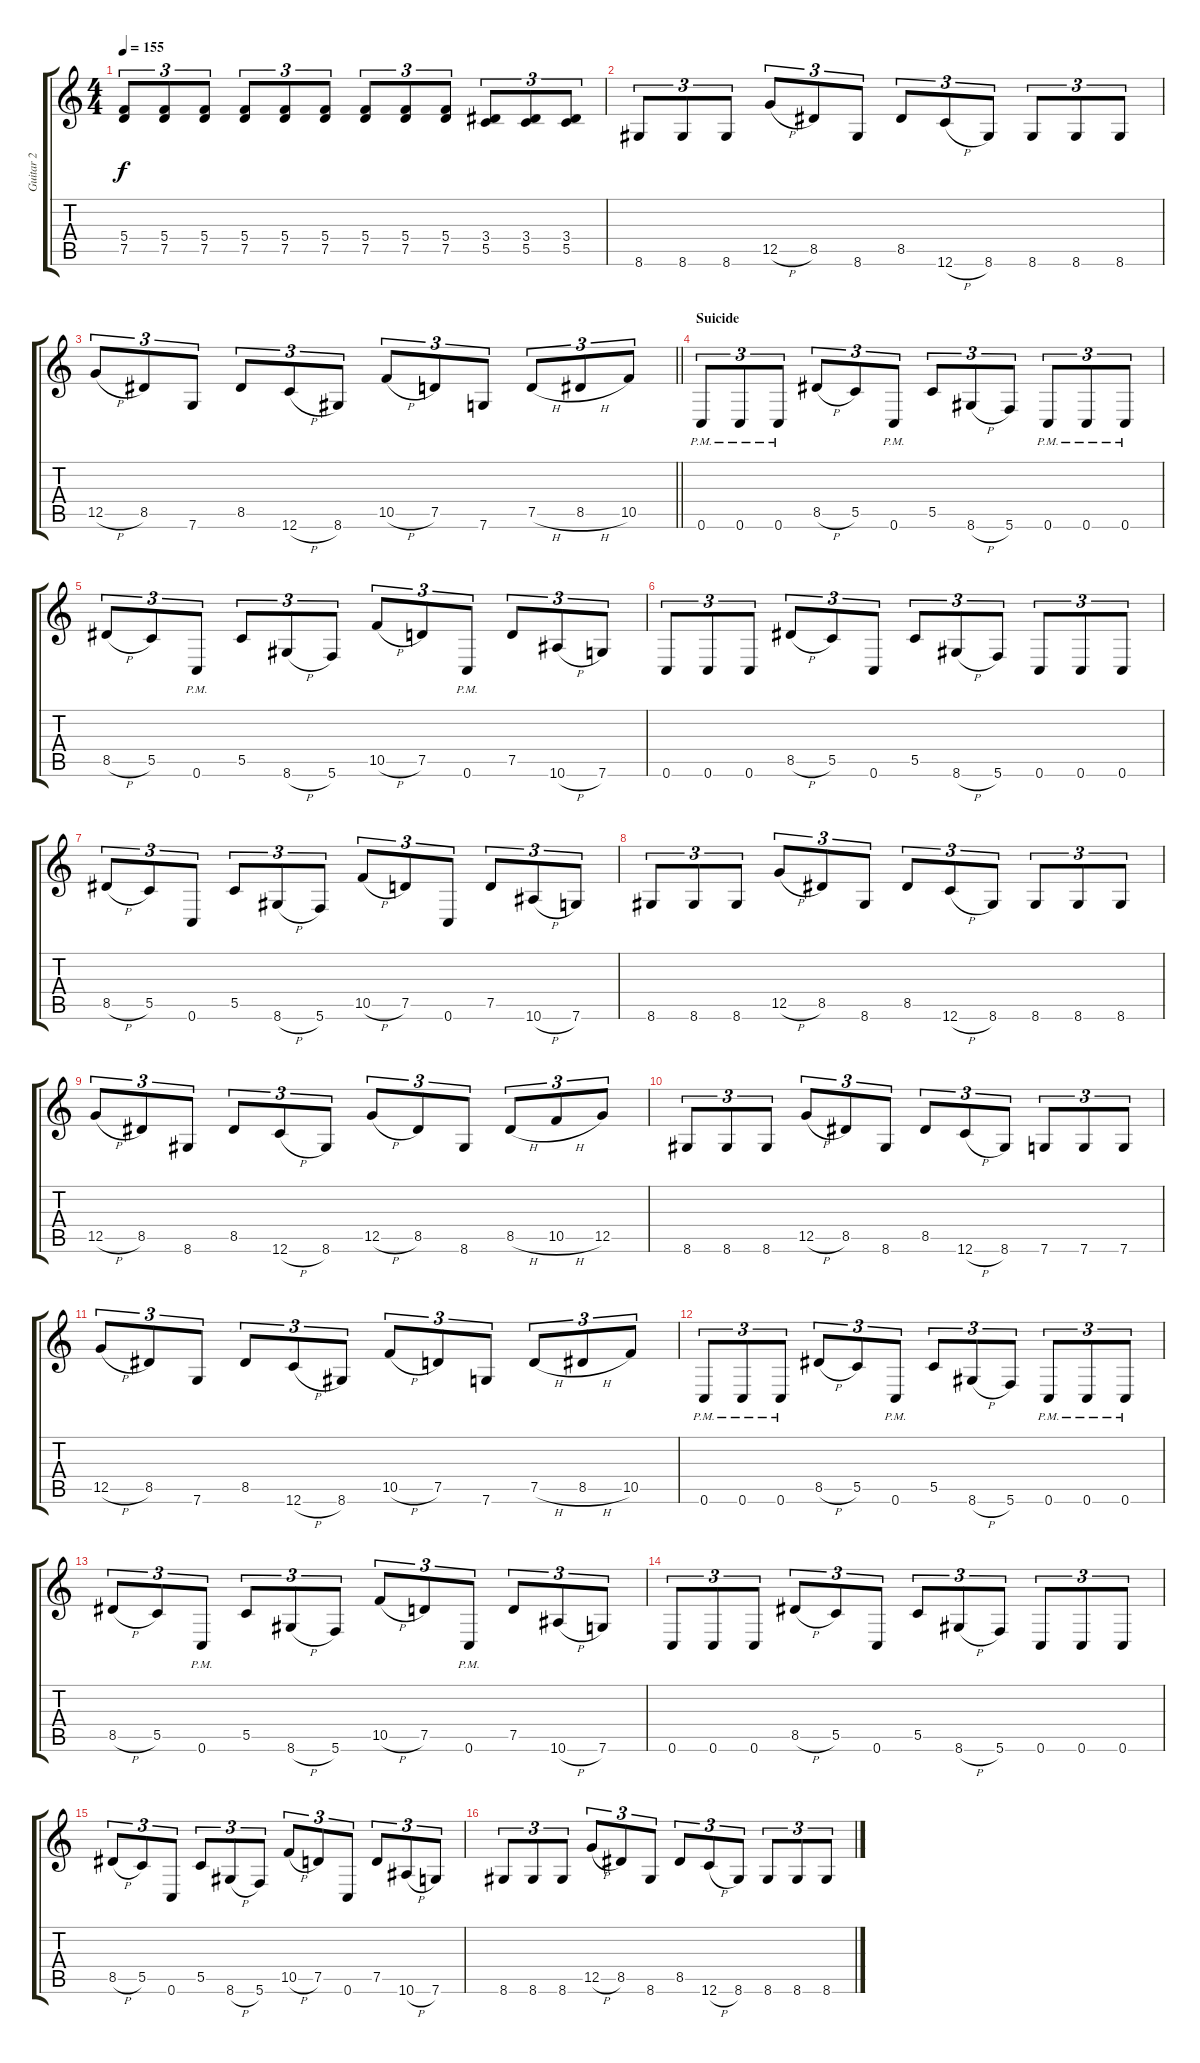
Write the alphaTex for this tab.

\track ("Guitar 2" "Guitar 2") {instrument overdrivenguitar}
\staff {score tabs}
\tuning (D4 A3 F3 C3 G2 C2) {hide}
\ts (4 4)
\tempo 155
\clef g2
\ks c
(5.4 7.5).8{tu (3 2) dy f} (5.4 7.5).8{tu (3 2)} (5.4 7.5).8{tu (3 2)} (5.4 7.5).8{tu (3 2)} (5.4 7.5).8{tu (3 2)} (5.4 7.5).8{tu (3 2)} (5.4 7.5).8{tu (3 2)} (5.4 7.5).8{tu (3 2)} (5.4 7.5).8{tu (3 2)} (3.4 5.5).8{tu (3 2)} (3.4 5.5).8{tu (3 2)} (3.4 5.5).8{tu (3 2)} |
8.6.8{tu (3 2)} 8.6.8{tu (3 2)} 8.6.8{tu (3 2)} 12.5{h}.8{tu (3 2)} 8.5.8{tu (3 2)} 8.6.8{tu (3 2)} 8.5.8{tu (3 2)} 12.6{h}.8{tu (3 2)} 8.6.8{tu (3 2)} 8.6.8{tu (3 2)} 8.6.8{tu (3 2)} 8.6.8{tu (3 2)} |
\barLineRight lightlight
12.5{h}.8{tu (3 2)} 8.5.8{tu (3 2)} 7.6.8{tu (3 2)} 8.5.8{tu (3 2)} 12.6{h}.8{tu (3 2)} 8.6.8{tu (3 2)} 10.5{h}.8{tu (3 2)} 7.5.8{tu (3 2)} 7.6.8{tu (3 2)} 7.5{h}.8{tu (3 2)} 8.5{h}.8{tu (3 2)} 10.5.8{tu (3 2)} |
\section ("" "Suicide")
0.6{pm}.8{tu (3 2)} 0.6{pm}.8{tu (3 2)} 0.6{pm}.8{tu (3 2)} 8.5{h}.8{tu (3 2)} 5.5.8{tu (3 2)} 0.6{pm}.8{tu (3 2)} 5.5.8{tu (3 2)} 8.6{h}.8{tu (3 2)} 5.6.8{tu (3 2)} 0.6{pm}.8{tu (3 2)} 0.6{pm}.8{tu (3 2)} 0.6{pm}.8{tu (3 2)} |
8.5{h}.8{tu (3 2)} 5.5.8{tu (3 2)} 0.6{pm}.8{tu (3 2)} 5.5.8{tu (3 2)} 8.6{h}.8{tu (3 2)} 5.6.8{tu (3 2)} 10.5{h}.8{tu (3 2)} 7.5.8{tu (3 2)} 0.6{pm}.8{tu (3 2)} 7.5.8{tu (3 2)} 10.6{h}.8{tu (3 2)} 7.6.8{tu (3 2)} |
0.6.8{tu (3 2)} 0.6.8{tu (3 2)} 0.6.8{tu (3 2)} 8.5{h}.8{tu (3 2)} 5.5.8{tu (3 2)} 0.6.8{tu (3 2)} 5.5.8{tu (3 2)} 8.6{h}.8{tu (3 2)} 5.6.8{tu (3 2)} 0.6.8{tu (3 2)} 0.6.8{tu (3 2)} 0.6.8{tu (3 2)} |
8.5{h}.8{tu (3 2)} 5.5.8{tu (3 2)} 0.6.8{tu (3 2)} 5.5.8{tu (3 2)} 8.6{h}.8{tu (3 2)} 5.6.8{tu (3 2)} 10.5{h}.8{tu (3 2)} 7.5.8{tu (3 2)} 0.6.8{tu (3 2)} 7.5.8{tu (3 2)} 10.6{h}.8{tu (3 2)} 7.6.8{tu (3 2)} |
8.6.8{tu (3 2)} 8.6.8{tu (3 2)} 8.6.8{tu (3 2)} 12.5{h}.8{tu (3 2)} 8.5.8{tu (3 2)} 8.6.8{tu (3 2)} 8.5.8{tu (3 2)} 12.6{h}.8{tu (3 2)} 8.6.8{tu (3 2)} 8.6.8{tu (3 2)} 8.6.8{tu (3 2)} 8.6.8{tu (3 2)} |
12.5{h}.8{tu (3 2)} 8.5.8{tu (3 2)} 8.6.8{tu (3 2)} 8.5.8{tu (3 2)} 12.6{h}.8{tu (3 2)} 8.6.8{tu (3 2)} 12.5{h}.8{tu (3 2)} 8.5.8{tu (3 2)} 8.6.8{tu (3 2)} 8.5{h}.8{tu (3 2)} 10.5{h}.8{tu (3 2)} 12.5.8{tu (3 2)} |
8.6.8{tu (3 2)} 8.6.8{tu (3 2)} 8.6.8{tu (3 2)} 12.5{h}.8{tu (3 2)} 8.5.8{tu (3 2)} 8.6.8{tu (3 2)} 8.5.8{tu (3 2)} 12.6{h}.8{tu (3 2)} 8.6.8{tu (3 2)} 7.6.8{tu (3 2)} 7.6.8{tu (3 2)} 7.6.8{tu (3 2)} |
12.5{h}.8{tu (3 2)} 8.5.8{tu (3 2)} 7.6.8{tu (3 2)} 8.5.8{tu (3 2)} 12.6{h}.8{tu (3 2)} 8.6.8{tu (3 2)} 10.5{h}.8{tu (3 2)} 7.5.8{tu (3 2)} 7.6.8{tu (3 2)} 7.5{h}.8{tu (3 2)} 8.5{h}.8{tu (3 2)} 10.5.8{tu (3 2)} |
0.6{pm}.8{tu (3 2)} 0.6{pm}.8{tu (3 2)} 0.6{pm}.8{tu (3 2)} 8.5{h}.8{tu (3 2)} 5.5.8{tu (3 2)} 0.6{pm}.8{tu (3 2)} 5.5.8{tu (3 2)} 8.6{h}.8{tu (3 2)} 5.6.8{tu (3 2)} 0.6{pm}.8{tu (3 2)} 0.6{pm}.8{tu (3 2)} 0.6{pm}.8{tu (3 2)} |
8.5{h}.8{tu (3 2)} 5.5.8{tu (3 2)} 0.6{pm}.8{tu (3 2)} 5.5.8{tu (3 2)} 8.6{h}.8{tu (3 2)} 5.6.8{tu (3 2)} 10.5{h}.8{tu (3 2)} 7.5.8{tu (3 2)} 0.6{pm}.8{tu (3 2)} 7.5.8{tu (3 2)} 10.6{h}.8{tu (3 2)} 7.6.8{tu (3 2)} |
0.6.8{tu (3 2)} 0.6.8{tu (3 2)} 0.6.8{tu (3 2)} 8.5{h}.8{tu (3 2)} 5.5.8{tu (3 2)} 0.6.8{tu (3 2)} 5.5.8{tu (3 2)} 8.6{h}.8{tu (3 2)} 5.6.8{tu (3 2)} 0.6.8{tu (3 2)} 0.6.8{tu (3 2)} 0.6.8{tu (3 2)} |
8.5{h}.8{tu (3 2)} 5.5.8{tu (3 2)} 0.6.8{tu (3 2)} 5.5.8{tu (3 2)} 8.6{h}.8{tu (3 2)} 5.6.8{tu (3 2)} 10.5{h}.8{tu (3 2)} 7.5.8{tu (3 2)} 0.6.8{tu (3 2)} 7.5.8{tu (3 2)} 10.6{h}.8{tu (3 2)} 7.6.8{tu (3 2)} |
8.6.8{tu (3 2)} 8.6.8{tu (3 2)} 8.6.8{tu (3 2)} 12.5{h}.8{tu (3 2)} 8.5.8{tu (3 2)} 8.6.8{tu (3 2)} 8.5.8{tu (3 2)} 12.6{h}.8{tu (3 2)} 8.6.8{tu (3 2)} 8.6.8{tu (3 2)} 8.6.8{tu (3 2)} 8.6.8{tu (3 2)}
